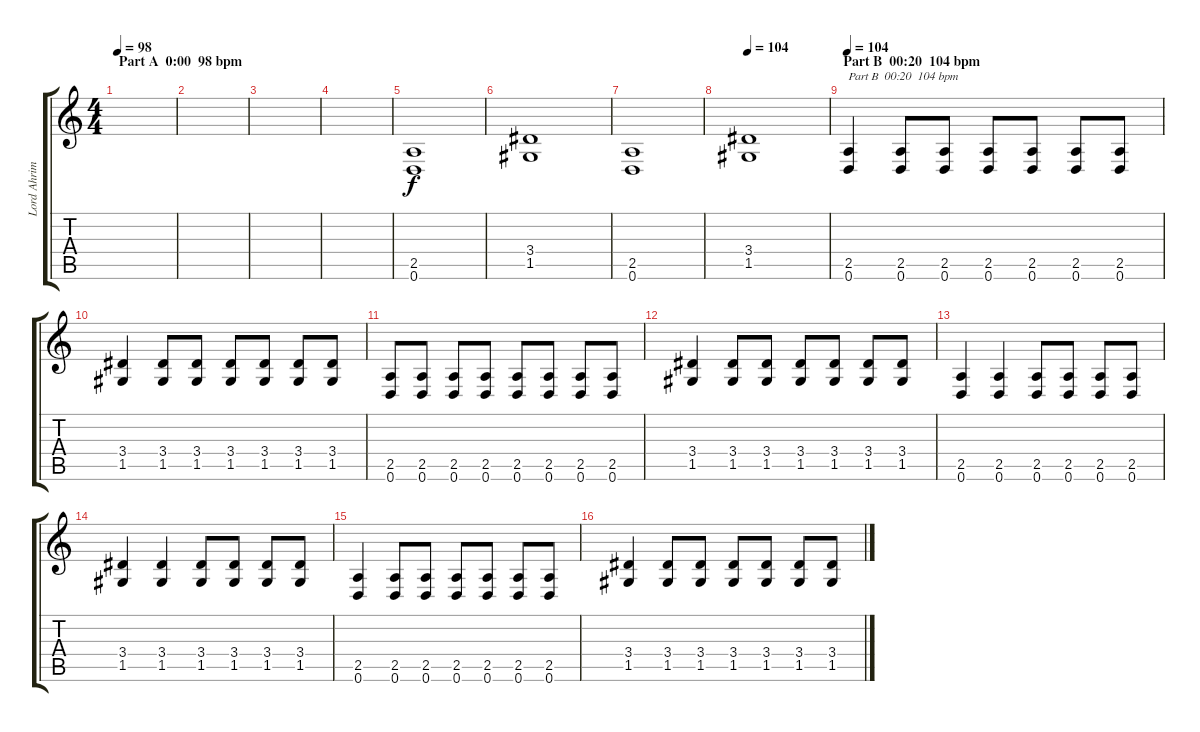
\track ("Lord Ahrimam" "Lord Ahrim") {instrument distortionguitar}
\staff {score tabs}
\tuning (D4 A3 F3 C3 G2 D2) {hide}
\ts (4 4)
\section ("" "Part A  0:00  98 bpm")
\tempo 98
\clef g2
\ks c
|
|
|
|
(2.5 0.6).1 |
(3.4 1.5).1 |
(2.5 0.6).1 |
\tempo 104
(3.4 1.5).1 |
\section ("" "Part B  00:20  104 bpm")
\tempo 104
(2.5 0.6).4{txt "Part B  00:20  104 bpm"} (2.5 0.6).8 (2.5 0.6).8 (2.5 0.6).8 (2.5 0.6).8 (2.5 0.6).8 (2.5 0.6).8 |
(3.4 1.5).4 (3.4 1.5).8 (3.4 1.5).8 (3.4 1.5).8 (3.4 1.5).8 (3.4 1.5).8 (3.4 1.5).8 |
(2.5 0.6).8 (2.5 0.6).8 (2.5 0.6).8 (2.5 0.6).8 (2.5 0.6).8 (2.5 0.6).8 (2.5 0.6).8 (2.5 0.6).8 |
(3.4 1.5).4 (3.4 1.5).8 (3.4 1.5).8 (3.4 1.5).8 (3.4 1.5).8 (3.4 1.5).8 (3.4 1.5).8 |
(2.5 0.6).4 (2.5 0.6).4 (2.5 0.6).8 (2.5 0.6).8 (2.5 0.6).8 (2.5 0.6).8 |
(3.4 1.5).4 (3.4 1.5).4 (3.4 1.5).8 (3.4 1.5).8 (3.4 1.5).8 (3.4 1.5).8 |
(2.5 0.6).4 (2.5 0.6).8 (2.5 0.6).8 (2.5 0.6).8 (2.5 0.6).8 (2.5 0.6).8 (2.5 0.6).8 |
(3.4 1.5).4 (3.4 1.5).8 (3.4 1.5).8 (3.4 1.5).8 (3.4 1.5).8 (3.4 1.5).8 (3.4 1.5).8
